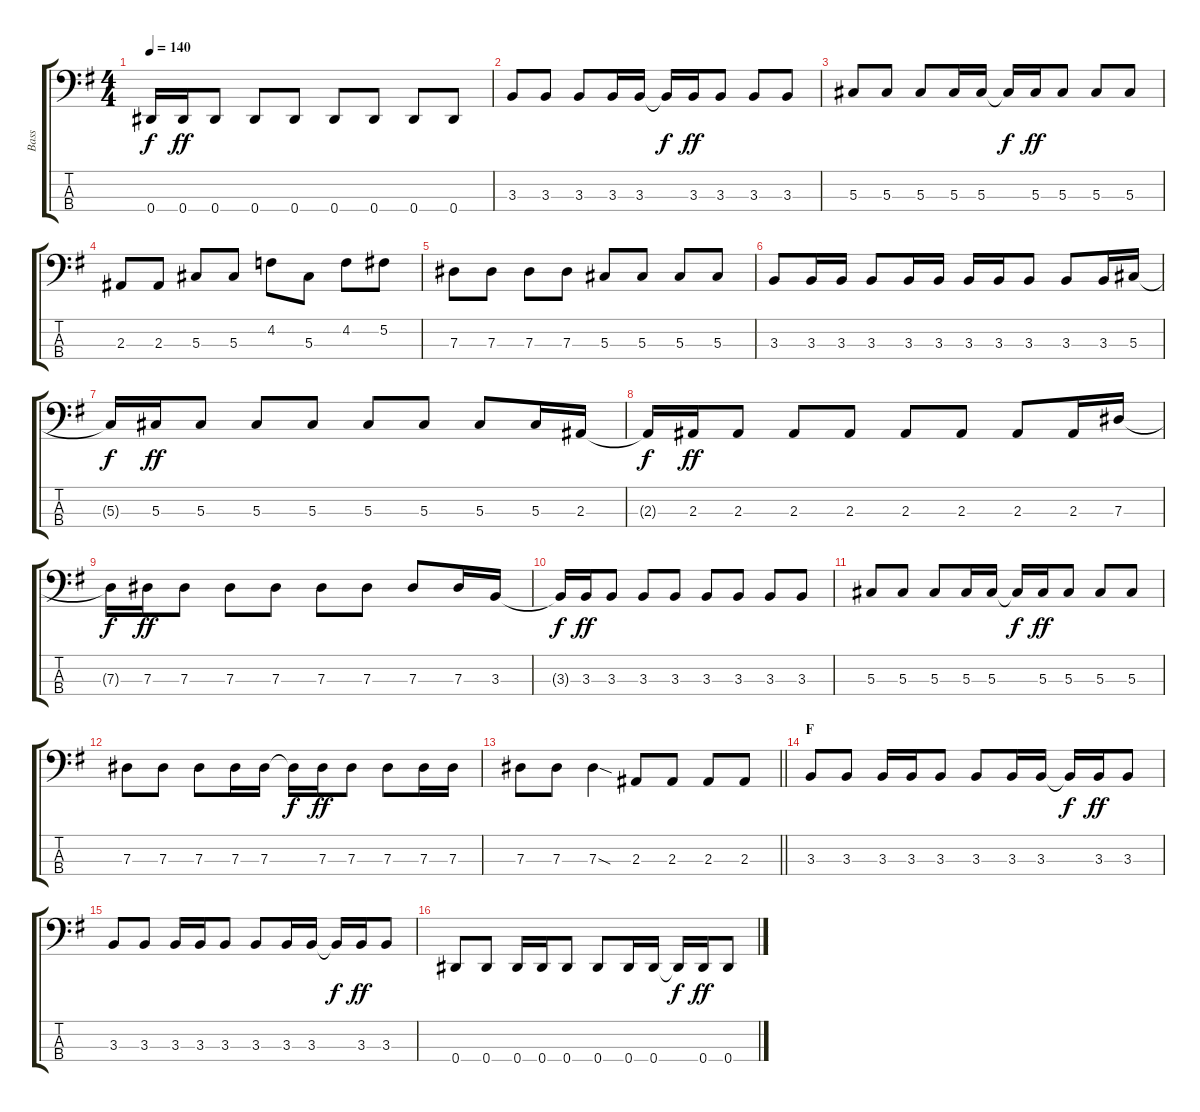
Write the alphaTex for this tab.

\track ("Bass" "Bass") {instrument electricbasspick}
\staff {score tabs}
\tuning (Gb2 Db2 Ab1 Eb1) {hide}
\ts (4 4)
\tempo 140
\clef f4
\ks g
0.4{t}.16{dy f} 0.4.16{dy ff} 0.4.8 0.4.8 0.4.8 0.4.8 0.4.8 0.4.8 0.4.8 |
3.3.8 3.3.8 3.3.8 3.3.16 3.3.16 3.3{t}.16{dy f} 3.3.16{dy ff} 3.3.8 3.3.8 3.3.8 |
5.3.8 5.3.8 5.3.8 5.3.16 5.3.16 5.3{t}.16{dy f} 5.3.16{dy ff} 5.3.8 5.3.8 5.3.8 |
2.3.8 2.3.8 5.3.8 5.3.8 4.2.8 5.3.8 4.2.8 5.2.8 |
7.3.8 7.3.8 7.3.8 7.3.8 5.3.8 5.3.8 5.3.8 5.3.8 |
3.3.8 3.3.16 3.3.16 3.3.8 3.3.16 3.3.16 3.3.16 3.3.16 3.3.8 3.3.8 3.3.16 5.3.16 |
5.3{t}.16{dy f} 5.3.16{dy ff} 5.3.8 5.3.8 5.3.8 5.3.8 5.3.8 5.3.8 5.3.16 2.3.16 |
2.3{t}.16{dy f} 2.3.16{dy ff} 2.3.8 2.3.8 2.3.8 2.3.8 2.3.8 2.3.8 2.3.16 7.3.16 |
7.3{t}.16{dy f} 7.3.16{dy ff} 7.3.8 7.3.8 7.3.8 7.3.8 7.3.8 7.3.8 7.3.16 3.3.16 |
3.3{t}.16{dy f} 3.3.16{dy ff} 3.3.8 3.3.8 3.3.8 3.3.8 3.3.8 3.3.8 3.3.8 |
5.3.8 5.3.8 5.3.8 5.3.16 5.3.16 5.3{t}.16{dy f} 5.3.16{dy ff} 5.3.8 5.3.8 5.3.8 |
7.3.8 7.3.8 7.3.8 7.3.16 7.3.16 7.3{t}.16{dy f} 7.3.16{dy ff} 7.3.8 7.3.8 7.3.16 7.3.16 |
\barLineRight lightlight
7.3.8 7.3.8 7.3{sod}.4 2.3.8 2.3.8 2.3.8 2.3.8 |
\section ("" "F")
3.3.8 3.3.8 3.3.16 3.3.16 3.3.8 3.3.8 3.3.16 3.3.16 3.3{t}.16{dy f} 3.3.16{dy ff} 3.3.8 |
3.3.8 3.3.8 3.3.16 3.3.16 3.3.8 3.3.8 3.3.16 3.3.16 3.3{t}.16{dy f} 3.3.16{dy ff} 3.3.8 |
0.4.8 0.4.8 0.4.16 0.4.16 0.4.8 0.4.8 0.4.16 0.4.16 0.4{t}.16{dy f} 0.4.16{dy ff} 0.4.8
